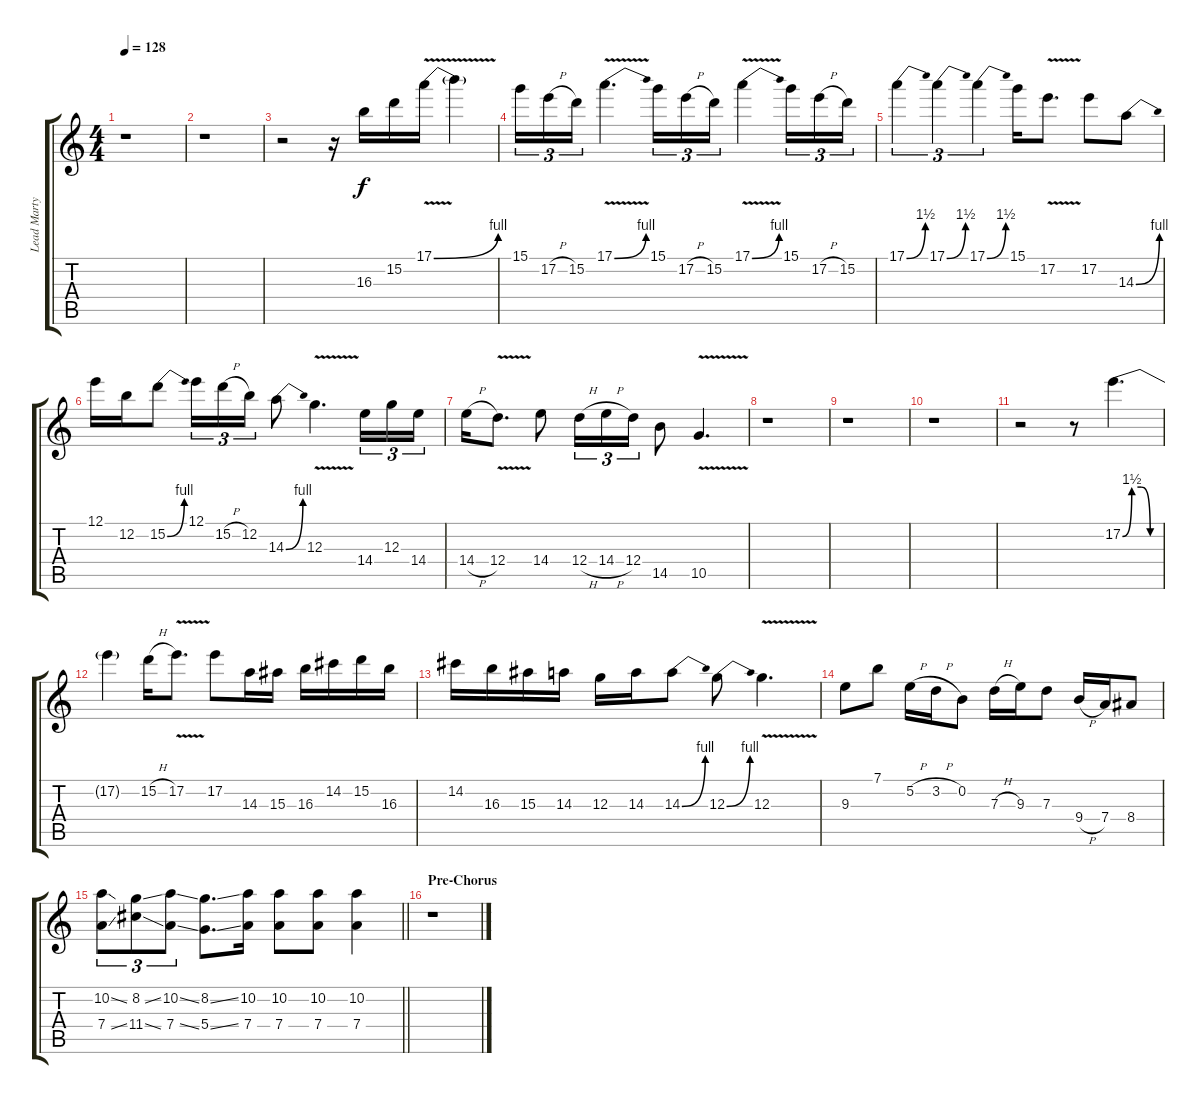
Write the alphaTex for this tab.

\track ("Lead Marty" "Lead Marty") {instrument distortionguitar}
\staff {score tabs}
\tuning (E4 B3 G3 D3 A2 E2) {hide}
\ts (4 4)
\tempo 128
\clef g2
\ks c
r.1{dy f} |
r.1 |
r.2 r.16 16.3.16 15.2.16 17.1{be (bend 0 0 60 4) v}.16 17.1{t}.4 |
15.1.16{tu (3 2)} 17.2{h}.16{tu (3 2)} 15.2.16{tu (3 2)} 17.1{be (bend 0 0 60 4) v}.4{d} 15.1.16{tu (3 2)} 17.2{h}.16{tu (3 2)} 15.2.16{tu (3 2)} 17.1{be (bend 0 0 60 4) v}.4 15.1.16{tu (3 2)} 17.2{h}.16{tu (3 2)} 15.2.16{tu (3 2)} |
17.1{be (bend 0 0 60 6)}.4{tu (3 2)} 17.1{be (bend 0 0 60 6)}.4{tu (3 2)} 17.1{be (bend 0 0 60 6)}.4{tu (3 2)} 15.1.16 17.2{v}.8{d} 17.2.8 14.3{be (bend 0 0 60 4)}.8 |
12.1.16 12.2.16 15.2{be (bend 0 0 60 4)}.8 12.1.16{tu (3 2)} 15.2{h}.16{tu (3 2)} 12.2.16{tu (3 2)} 14.3{be (bend 0 0 60 4)}.8 12.3{v}.4{d} 14.4.16{tu (3 2)} 12.3.16{tu (3 2)} 14.4.16{tu (3 2)} |
14.4{h}.16 12.4{v}.8{d} 14.4.8 12.4{h}.16{tu (3 2)} 14.4{h}.16{tu (3 2)} 12.4.16{tu (3 2)} 14.5.8 10.5{v}.4{d} |
r.1 |
r.1 |
r.1 |
r.2 r.8 17.2{be (custom 0 0 15 6 30 6 45 0 60 0)}.4{d} |
17.2{t}.4 15.2{h}.16 17.2{v}.8{d} 17.2.8 14.3.16 15.3.16 16.3.16 14.2.16 15.2.16 16.3.16 |
14.2.16 16.3.16 15.3.16 14.3.16 12.3.16 14.3.16 14.3{be (bend 0 0 60 4)}.8 12.3{be (bend 0 0 60 4)}.8 12.3{v}.4{d} |
9.3.8 7.1.8 5.2{h}.16 3.2{h}.16 0.2.8 7.3{h}.16 9.3.16 7.3.8 9.4{h}.16 7.4.16 8.4.8 |
\barLineRight lightlight
(10.2{ss} 7.4{ss}).8{tu (3 2)} (8.2{ss} 11.4{ss}).8{tu (3 2)} (10.2{ss} 7.4{ss}).8{tu (3 2)} (8.2{ss} 5.4{ss}).8{d} (10.2 7.4).16 (10.2 7.4).8 (10.2 7.4).8 (10.2 7.4).4 |
\section ("" "Pre-Chorus")
r.1
